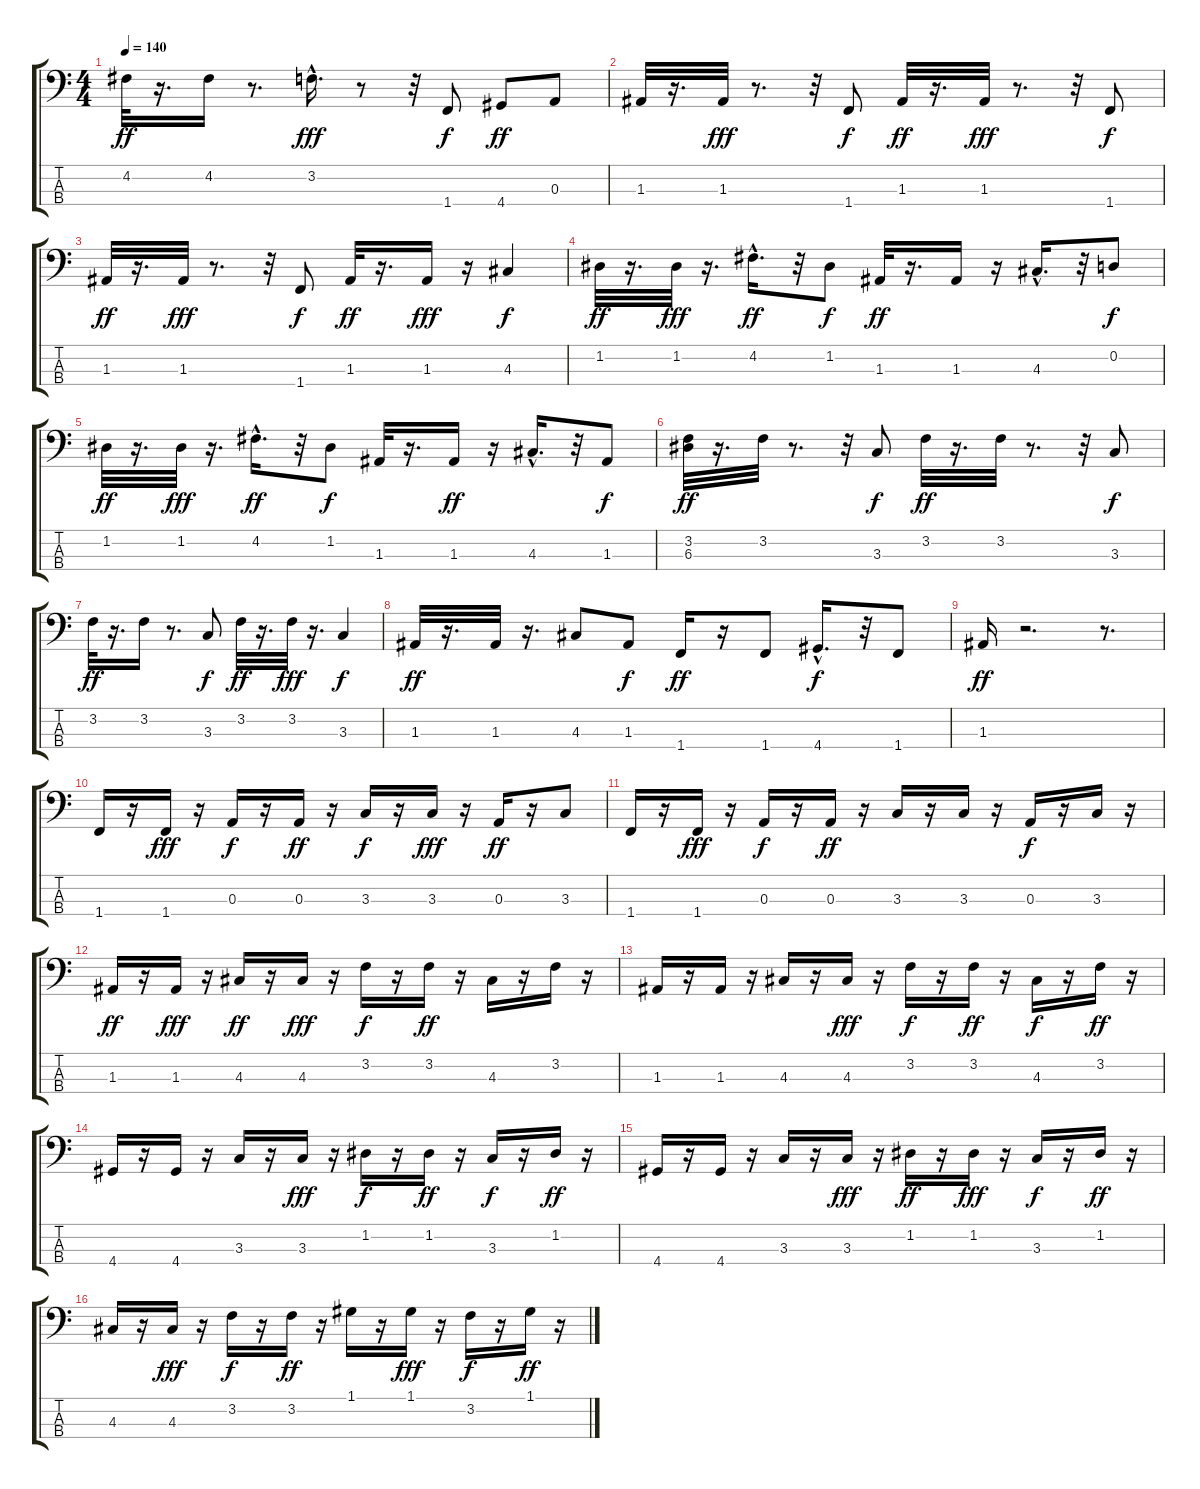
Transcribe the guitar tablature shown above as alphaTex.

\track "" {instrument electricbassfinger}
\staff {score tabs}
\tuning (G2 D2 A1 E1) {hide}
\ts (4 4)
\tempo 140
\clef f4
\ks c
4.2.32{dy ff} r.16{d} 4.2.16 r.8{d} 3.2{hac}.16{d dy fff} r.8 r.32 1.4.8{dy f} 4.4.8{dy ff} 0.3.8 |
1.3.32 r.16{d} 1.3.32{dy fff} r.8{d} r.32 1.4.8{dy f} 1.3.32{dy ff} r.16{d} 1.3.32{dy fff} r.8{d} r.32 1.4.8{dy f} |
1.3.32{dy ff} r.16{d} 1.3.32{dy fff} r.8{d} r.32 1.4.8{dy f} 1.3.32{dy ff} r.16{d} 1.3.16{dy fff} r.16 4.3.4{dy f} |
1.2.32{dy ff} r.16{d} 1.2.32{dy fff} r.16{d} 4.2{hac}.16{d dy ff} r.32 1.2.8{dy f} 1.3.32{dy ff} r.16{d} 1.3.16 r.16 4.3{hac}.16{d} r.32 0.2.8{dy f} |
1.2.32{dy ff} r.16{d} 1.2.32{dy fff} r.16{d} 4.2{hac}.16{d dy ff} r.32 1.2.8{dy f} 1.3.32 r.16{d} 1.3.16{dy ff} r.16 4.3{hac}.16{d} r.32 1.3.8{dy f} |
(3.2 6.3).32{dy ff} r.16{d} 3.2.32 r.8{d} r.32 3.3.8{dy f} 3.2.32{dy ff} r.16{d} 3.2.32 r.8{d} r.32 3.3.8{dy f} |
3.2.32{dy ff} r.16{d} 3.2.16 r.8{d} 3.3.8{dy f} 3.2.32{dy ff} r.16{d} 3.2.32{dy fff} r.16{d} 3.3.4{dy f} |
1.3.32{dy ff} r.16{d} 1.3.32 r.16{d} 4.3.8 1.3.8{dy f} 1.4.16{dy ff} r.16 1.4.8 4.4{hac}.16{d dy f} r.32 1.4.8 |
1.3.16{dy ff} r.2{d} r.8{d} |
1.4.16{balance 8} r.16 1.4.16{dy fff} r.16 0.3.16{dy f} r.16 0.3.16{dy ff} r.16 3.3.16{dy f} r.16 3.3.16{dy fff} r.16 0.3.16{dy ff} r.16 3.3.8 |
1.4.16 r.16 1.4.16{dy fff} r.16 0.3.16{dy f} r.16 0.3.16{dy ff} r.16 3.3.16 r.16 3.3.16 r.16 0.3.16{dy f} r.16 3.3.16 r.16 |
1.3.16{dy ff} r.16 1.3.16{dy fff} r.16 4.3.16{dy ff} r.16 4.3.16{dy fff} r.16 3.2.16{dy f} r.16 3.2.16{dy ff} r.16 4.3.16 r.16 3.2.16 r.16 |
1.3.16 r.16 1.3.16 r.16 4.3.16 r.16 4.3.16{dy fff} r.16 3.2.16{dy f} r.16 3.2.16{dy ff} r.16 4.3.16{dy f} r.16 3.2.16{dy ff} r.16 |
4.4.16 r.16 4.4.16 r.16 3.3.16 r.16 3.3.16{dy fff} r.16 1.2.16{dy f} r.16 1.2.16{dy ff} r.16 3.3.16{dy f} r.16 1.2.16{dy ff} r.16 |
4.4.16 r.16 4.4.16 r.16 3.3.16 r.16 3.3.16{dy fff} r.16 1.2.16{dy ff} r.16 1.2.16{dy fff} r.16 3.3.16{dy f} r.16 1.2.16{dy ff} r.16 |
4.3.16 r.16 4.3.16{dy fff} r.16 3.2.16{dy f} r.16 3.2.16{dy ff} r.16 1.1.16 r.16 1.1.16{dy fff} r.16 3.2.16{dy f} r.16 1.1.16{dy ff} r.16
